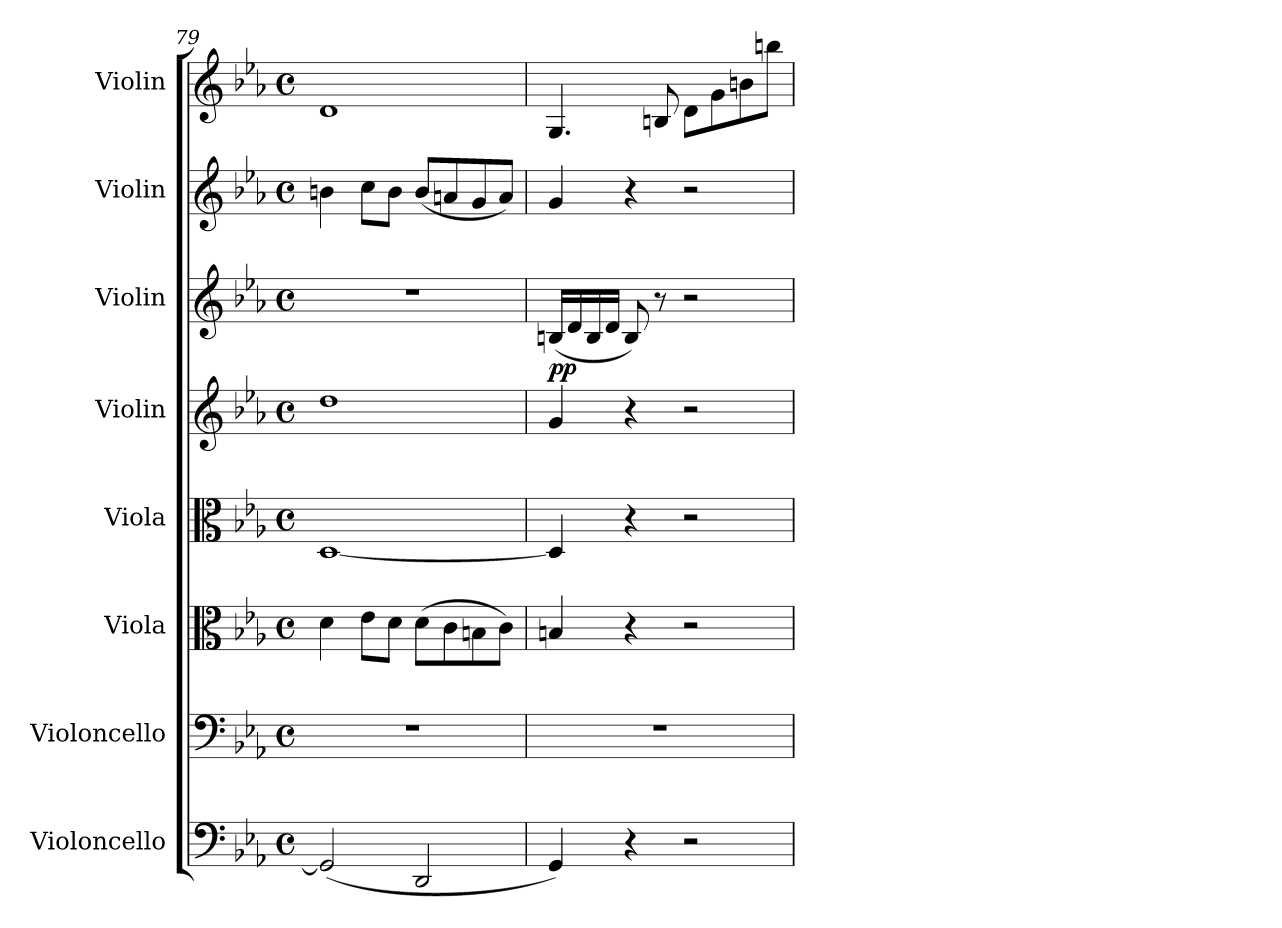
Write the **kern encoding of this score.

**kern	**kern	**kern	**kern	**kern	**kern	**dynam	**kern	**kern
*part8	*part7	*part6	*part5	*part4	*part3	*part3	*part2	*part1
*staff8	*staff7	*staff6	*staff5	*staff4	*staff3	*staff3	*staff2	*staff1
*I"Violoncello	*I"Violoncello	*I"Viola	*I"Viola	*I"Violin	*I"Violin	*	*I"Violin	*I"Violin
*I'Vc.	*I'Vc.	*I'Vla.	*I'Vla.	*I'Vln.	*I'Vln.	*	*I'Vln.	*I'Vln.
!!LO:PB:g=z
*clefF4	*clefF4	*clefC3	*clefC3	*clefG2	*clefG2	*	*clefG2	*clefG2
*k[b-e-a-]	*k[b-e-a-]	*k[b-e-a-]	*k[b-e-a-]	*k[b-e-a-]	*k[b-e-a-]	*	*k[b-e-a-]	*k[b-e-a-]
*M4/4	*M4/4	*M4/4	*M4/4	*M4/4	*M4/4	*	*M4/4	*M4/4
*met(c)	*met(c)	*met(c)	*met(c)	*met(c)	*met(c)	*	*met(c)	*met(c)
=79	=79	=79	=79	=79	=79	=79	=79	=79
(<2GG/]	1r	4d\	[1D	1dd	1r	.	4bn\	1d
.	.	8e-\L	.	.	.	.	8cc\L	.
.	.	8d\J	.	.	.	.	8b\J	.
2DD/	.	(>8d\L	.	.	.	.	(<8b/L	.
.	.	8c\	.	.	.	.	8an/	.
.	.	8Bn\	.	.	.	.	8g/	.
.	.	8c\J)	.	.	.	.	8a/J)	.
=80	=80	=80	=80	=80	=80	=80	=80	=80
!	!	!	!	!	!	!LO:DY:b	!	!
4GG/)	1r	4Bn/	4D/]	4g/	(<16Bn/LL	pp	4g/	4.G/
.	.	.	.	.	16d/	.	.	.
.	.	.	.	.	16B/	.	.	.
.	.	.	.	.	16d/JJ	.	.	.
4r	.	4r	4r	4r	8B/)	.	4r	.
.	.	.	.	.	8r	.	.	8Bn/
2r	.	2r	2r	2r	2r	.	2r	8d\L
.	.	.	.	.	.	.	.	8g\
.	.	.	.	.	.	.	.	8bn\
.	.	.	.	.	.	.	.	8bbn\J
=	=	=	=	=	=	=	=	=
*-	*-	*-	*-	*-	*-	*-	*-	*-
